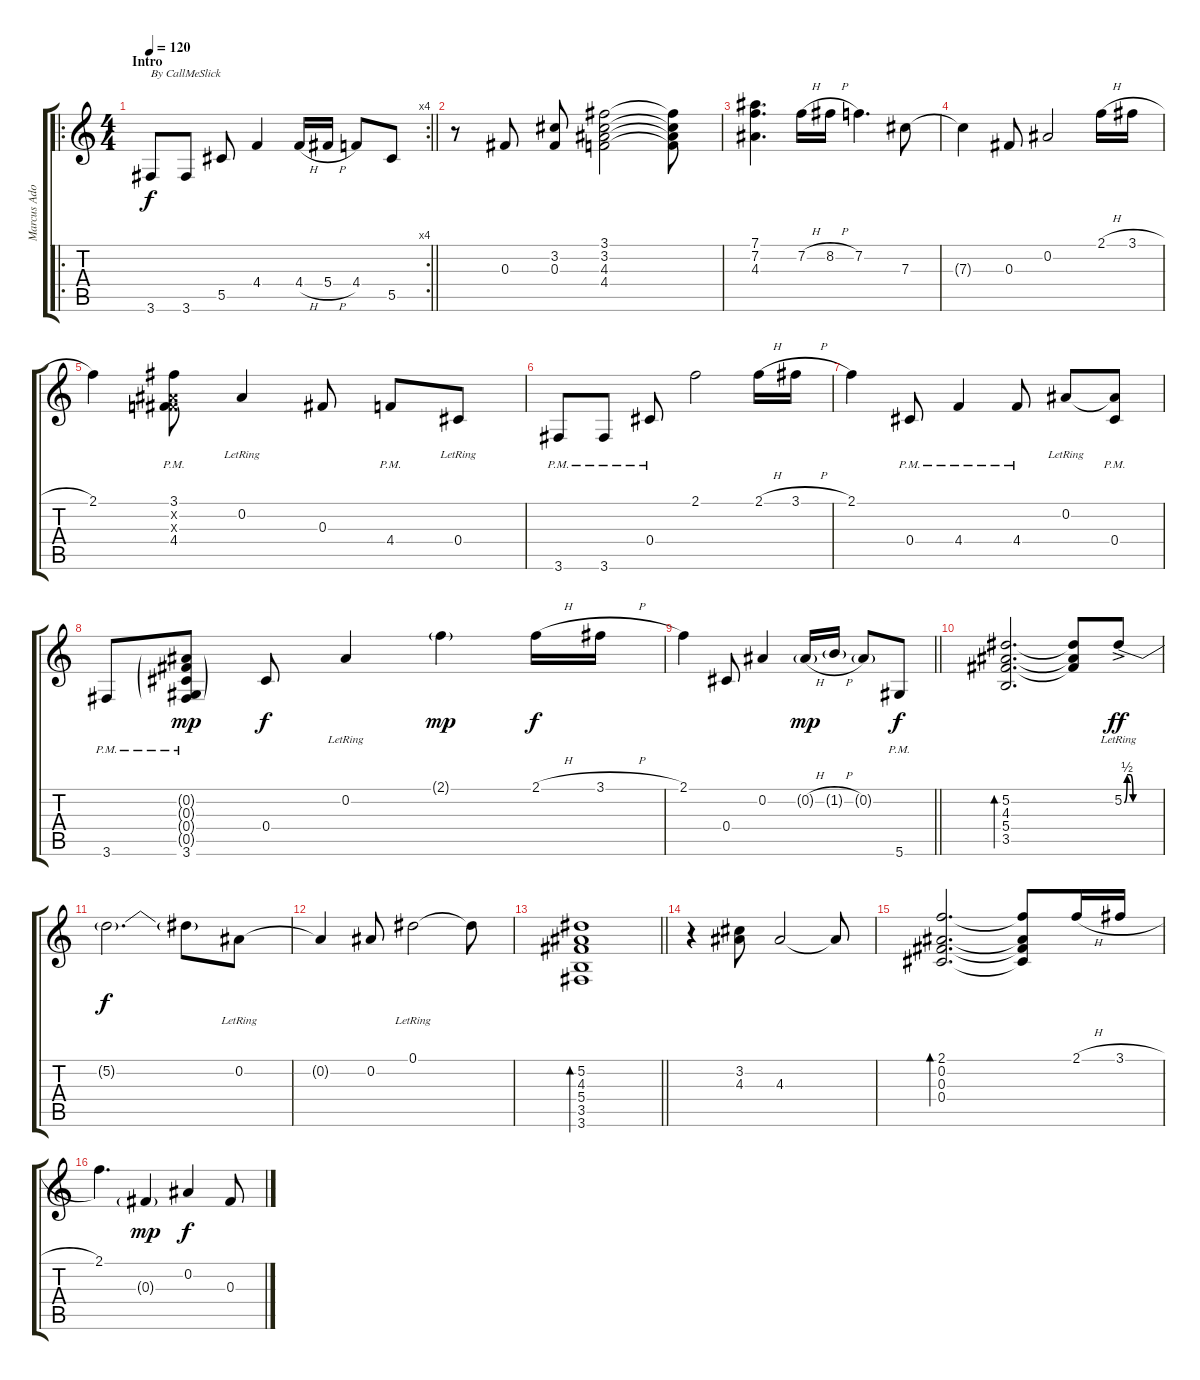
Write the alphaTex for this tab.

\track ("Marcus Adoro(Lead)" "Marcus Ado") {instrument electricguitarjazz}
\staff {score tabs}
\tuning (Eb4 Bb3 Gb3 Db3 Ab2 Eb2) {hide}
\ro
\rc 4
\ts (4 4)
\section ("" "Intro")
\tempo 120
\clef g2
\barLineRight lightlight
\ks c
3.6.8{txt "By CallMeSlick" dy f volume 16 instrument electricguitarjazz} 3.6.8 5.5.8 4.4.4 4.4{h}.16 5.4{h}.16 4.4.8 5.5.8 |
r.8 0.3.8 (3.2 0.3).8 (3.1 3.2 4.3 4.4).2 (3.1{t} 3.2{t} 4.3{t} 4.4{t}).8 |
(7.1 7.2 4.3).4{d} 7.2{h}.16 8.2{h}.16 7.2.4{d} 7.3.8 |
7.3{t}.4 0.3.8 0.2.2 2.1{h}.16 3.1{h}.16 |
2.1.4 (3.1{pm} 0.2{x} 0.3{x} 4.4{pm}).8 0.2{lr}.4 0.3.8 4.4{pm}.8 0.4{lr}.8 |
3.6{pm}.8 3.6{pm}.8 0.4{pm}.8 2.1.2 2.1{h}.16 3.1{h}.16 |
2.1.4 0.4{pm}.8 4.4{pm}.4 4.4{pm}.8 0.2{lr}.8 (0.2{t} 0.4{pm}).8 |
3.6{pm}.8 (0.2{g} 0.3{g} 0.4{g} 0.5{g} 3.6{pm}).8{dy mp} 0.4.8{dy f} 0.2{lr}.4 2.1{g}.4{dy mp} 2.1{h}.16{dy f} 3.1{h}.16 |
\barLineRight lightlight
2.1.4 0.4.8 0.2.4 0.2{h g}.16{dy mp} 1.2{h g}.16 0.2{g}.8 5.6{pm}.8{dy f} |
\section ("" "")
(5.2 4.3 5.4 3.5).2{d bd 240} (5.2{t} 4.3{t} 5.4{t}).8 5.2{be (custom 0 0 5 2 10 2 15 0 60 0) ac lr}.8{dy ff} |
5.2{t}.2{d dy f} 5.2{t}.8 0.2{lr}.8 |
0.2{t}.4 0.2.8 0.1{lr}.2 0.1{t}.8 |
\barLineRight lightlight
(5.2 4.3 5.4 3.5 3.6).1{bd 120} |
\section ("" "")
r.4 (3.2 4.3).8 4.3.2 4.3{t}.8 |
(2.1 0.2 0.3 0.4).2{d bd 60} (2.1{t} 0.2{t} 0.3{t} 0.4{t}).8 2.1{h}.16 3.1{h}.16 |
2.1.4{d} 0.3{g}.4{dy mp} 0.2.4{dy f} 0.3.8
